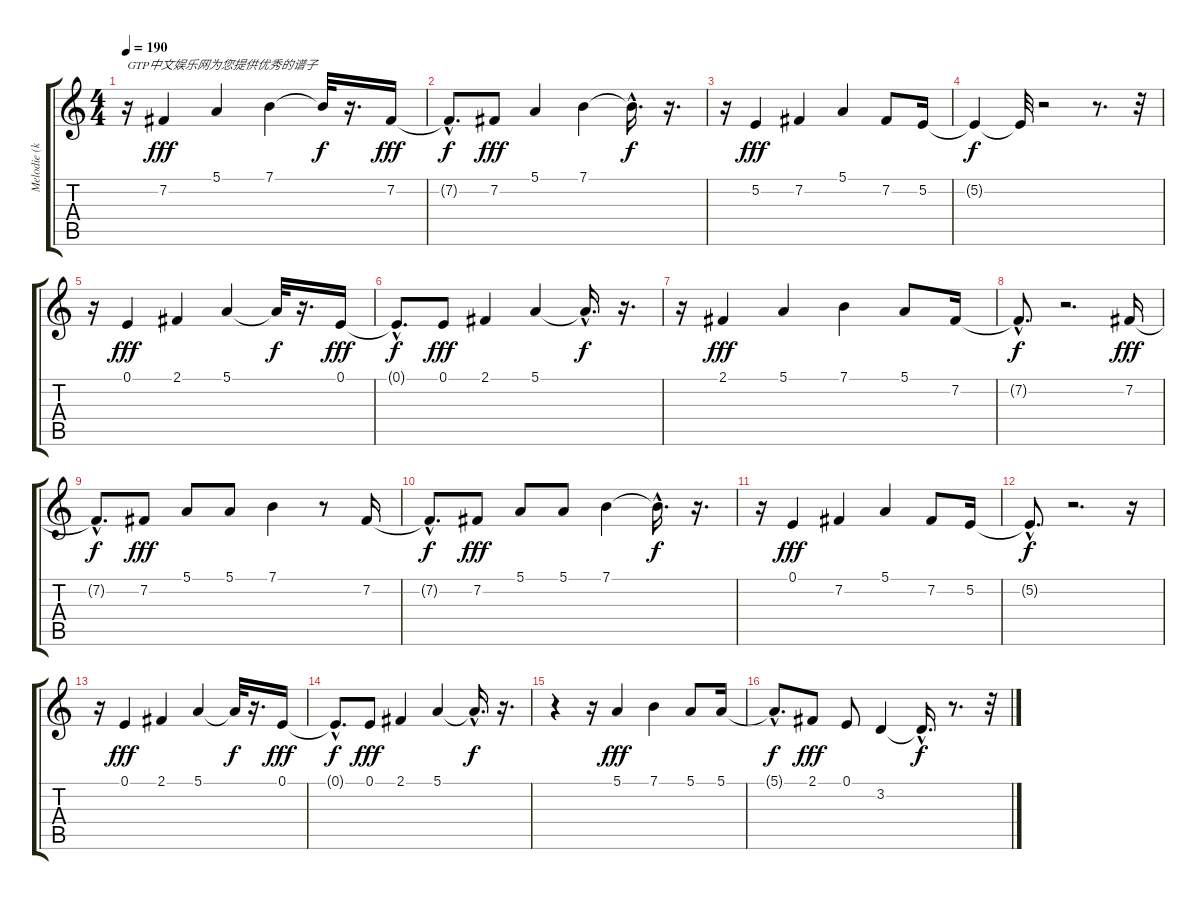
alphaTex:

\track ("Melodie (keine)" "Melodie (k") {instrument violin}
\staff {score tabs}
\tuning (E4 B3 G3 D3 A2 E2) {hide}
\ts (4 4)
\tempo 190
\clef g2
\ks c
r.16{txt "GTP中文娱乐网为您提供优秀的谱子" dy fff instrument violin} 7.2.4 5.1.4 7.1.4 7.1{t}.32{dy f} r.16{d} 7.2.16{dy fff} |
7.2{hac t}.8{d dy f} 7.2.8{dy fff} 5.1.4 7.1.4 7.1{hac t}.16{d dy f} r.16{d} |
r.16 5.2.4{dy fff} 7.2.4 5.1.4 7.2.8 5.2.16 |
5.2{t}.4{dy f} 5.2{t}.32 r.2 r.8{d} r.32 |
r.16 0.1.4{dy fff} 2.1.4 5.1.4 5.1{t}.32{dy f} r.16{d} 0.1.16{dy fff} |
0.1{hac t}.8{d dy f} 0.1.8{dy fff} 2.1.4 5.1.4 5.1{hac t}.16{d dy f} r.16{d} |
r.16 2.1.4{dy fff} 5.1.4 7.1.4 5.1.8 7.2.16 |
7.2{hac t}.8{d dy f} r.2{d} 7.2.16{dy fff} |
7.2{hac t}.8{d dy f} 7.2.8{dy fff} 5.1.8 5.1.8 7.1.4 r.8 7.2.16 |
7.2{hac t}.8{d dy f} 7.2.8{dy fff} 5.1.8 5.1.8 7.1.4 7.1{hac t}.16{d dy f} r.16{d} |
r.16 0.1.4{dy fff} 7.2.4 5.1.4 7.2.8 5.2.16 |
5.2{hac t}.8{d dy f} r.2{d} r.16 |
r.16 0.1.4{dy fff} 2.1.4 5.1.4 5.1{t}.32{dy f} r.16{d} 0.1.16{dy fff} |
0.1{hac t}.8{d dy f} 0.1.8{dy fff} 2.1.4 5.1.4 5.1{hac t}.16{d dy f} r.16{d} |
r.4 r.16 5.1.4{dy fff} 7.1.4 5.1.8 5.1.16 |
5.1{hac t}.8{d dy f} 2.1.8{dy fff} 0.1.8 3.2.4 3.2{hac t}.16{d dy f} r.8{d} r.32
